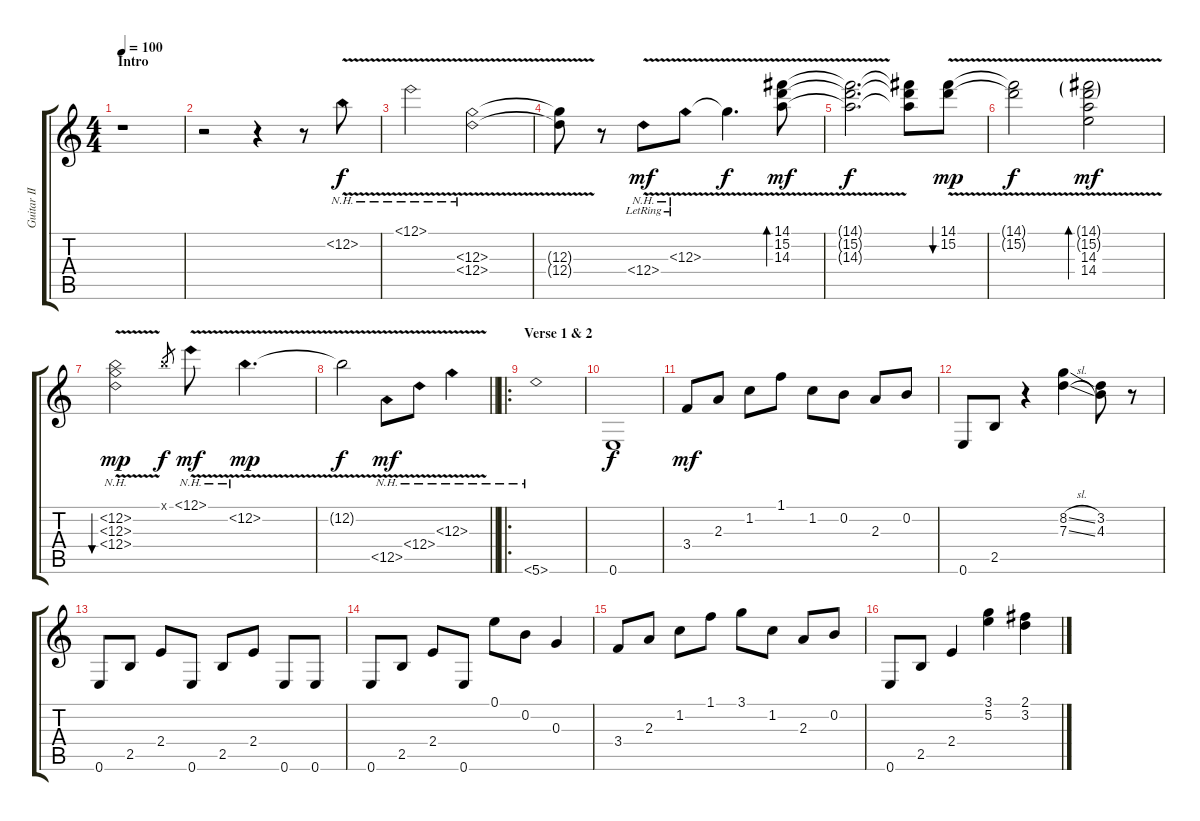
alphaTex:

\track ("Guitar II" "Guitar II") {instrument electricguitarjazz}
\staff {score tabs}
\tuning (E4 B3 G3 D3 A2 E2) {hide}
\ts (4 4)
\section ("" "Intro")
\tempo 100
\clef g2
\ks c
r.1{dy f instrument electricguitarjazz} |
r.2 r.4 r.8 12.2{nh v}.8 |
12.1{nh v}.2 (12.3{nh v} 12.4{nh v}).2 |
(12.3{t} 12.4{t}).8 r.8 12.4{nh v lr}.8{dy mf} 12.3{nh v lr}.8 12.3{t}.4{d dy f} (14.1{v} 15.2{v} 14.3{v}).8{bd 240 dy mf} |
(14.1{t} 15.2{t} 14.3{t}).2{d dy f} (14.1{t} 15.2{t} 14.3{t}).8 (14.1{v} 15.2{v}).8{bu 120 dy mp} |
(14.1{t} 15.2{t}).2{dy f} (14.1{v g} 15.2{v g} 14.3{v} 14.4{v}).2{bd 240 dy mf} |
(12.2{nh v} 12.3{nh v} 12.4{nh v}).2{bu 240 dy mp} 7.1{x}.8{gr dy f} 12.1{nh v}.8{dy mf} 12.2{nh v}.4{d dy mp} |
\barLineRight lightlight
12.2{t}.2{dy f} 12.5{nh v}.8{dy mf} 12.4{nh v}.8 12.3{nh v}.4 |
\ro
\section ("" "Verse 1 & 2")
5.6{nh}.1 |
0.6.1{dy f} |
3.4.8{dy mf} 2.3.8 1.2.8 1.1.8 1.2.8 0.2.8 2.3.8 0.2.8 |
0.6.8 2.5.8 r.4 (8.2{sl} 7.3{sl}).4 (3.2 4.3).8 r.8 |
0.6.8 2.5.8 2.4.8 0.6.8 2.5.8 2.4.8 0.6.8 0.6.8 |
0.6.8 2.5.8 2.4.8 0.6.8 0.1.8 0.2.8 0.3.4 |
3.4.8 2.3.8 1.2.8 1.1.8 3.1.8 1.2.8 2.3.8 0.2.8 |
0.6.8 2.5.8 2.4.4 (3.1 5.2).4 (2.1 3.2).4
